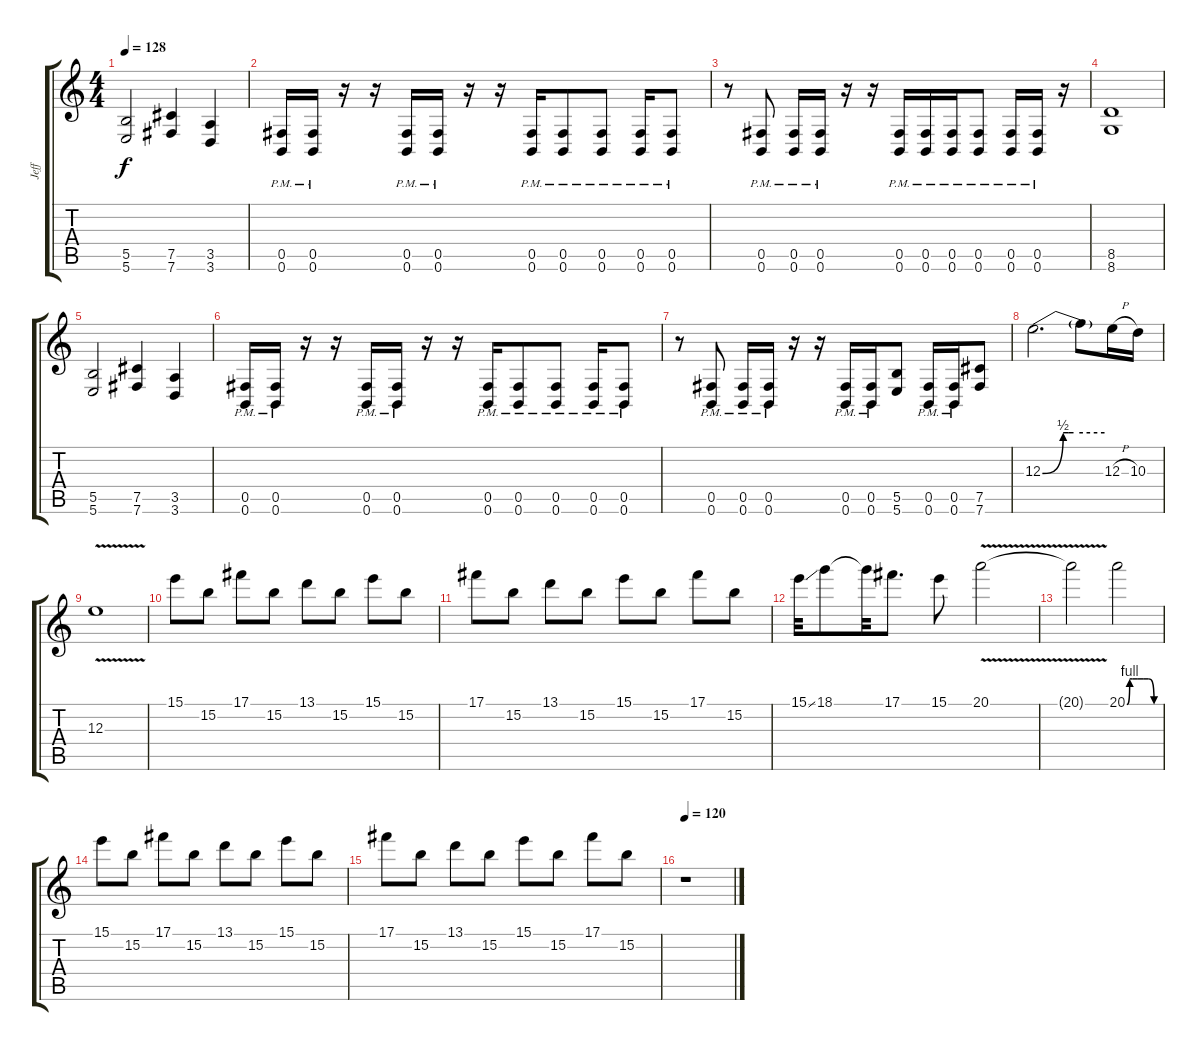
\track ("Jeff" "Jeff") {instrument distortionguitar}
\staff {score tabs}
\tuning (Db4 Ab3 E3 B2 Gb2 B1) {hide}
\ts (4 4)
\tempo 128
\clef g2
\ks c
(5.5 5.6).2{dy f} (7.5 7.6).4 (3.5 3.6).4 |
(0.5{pm} 0.6{pm}).16 (0.5{pm} 0.6{pm}).16 r.16 r.16 (0.5{pm} 0.6{pm}).16 (0.5{pm} 0.6{pm}).16 r.16 r.16 (0.5{pm} 0.6{pm}).16 (0.5{pm} 0.6{pm}).8 (0.5{pm} 0.6{pm}).8 (0.5{pm} 0.6{pm}).16 (0.5{pm} 0.6{pm}).8 |
r.8 (0.5{pm} 0.6{pm}).8 (0.5{pm} 0.6{pm}).16 (0.5{pm} 0.6{pm}).16 r.16 r.16 (0.5{pm} 0.6{pm}).16 (0.5{pm} 0.6{pm}).16 (0.5{pm} 0.6{pm}).16 (0.5{pm} 0.6{pm}).8 (0.5{pm} 0.6{pm}).16 (0.5{pm} 0.6{pm}).16 r.16 |
(8.5 8.6).1 |
(5.5 5.6).2 (7.5 7.6).4 (3.5 3.6).4 |
(0.5{pm} 0.6{pm}).16 (0.5{pm} 0.6{pm}).16 r.16 r.16 (0.5{pm} 0.6{pm}).16 (0.5{pm} 0.6{pm}).16 r.16 r.16 (0.5{pm} 0.6{pm}).16 (0.5{pm} 0.6{pm}).8 (0.5{pm} 0.6{pm}).8 (0.5{pm} 0.6{pm}).16 (0.5{pm} 0.6{pm}).8 |
r.8 (0.5{pm} 0.6{pm}).8 (0.5{pm} 0.6{pm}).16 (0.5{pm} 0.6{pm}).16 r.16 r.16 (0.5{pm} 0.6{pm}).16 (0.5{pm} 0.6{pm}).16 (5.5 5.6).8 (0.5{pm} 0.6{pm}).16 (0.5{pm} 0.6{pm}).16 (7.5 7.6).8 |
12.3{be (custom 0 0 20 2 25 2 30 2 60 2)}.2{d} 12.3{t}.8 12.3{h}.16 10.3.16 |
12.3{v}.1 |
15.1.8 15.2.8 17.1.8 15.2.8 13.1.8 15.2.8 15.1.8 15.2.8 |
17.1.8 15.2.8 13.1.8 15.2.8 15.1.8 15.2.8 17.1.8 15.2.8 |
15.1{ss}.32 18.1.8 18.1{t}.32 17.1.8{d} 15.1.8 20.1{v}.2 |
20.1{t}.2 20.1{be (custom 0 0 5 4 10 4 20 4 30 4 40 4 50 0 60 0)}.2 |
15.1.8 15.2.8 17.1.8 15.2.8 13.1.8 15.2.8 15.1.8 15.2.8 |
17.1.8 15.2.8 13.1.8 15.2.8 15.1.8 15.2.8 17.1.8 15.2.8 |
\tempo 120
r.1
